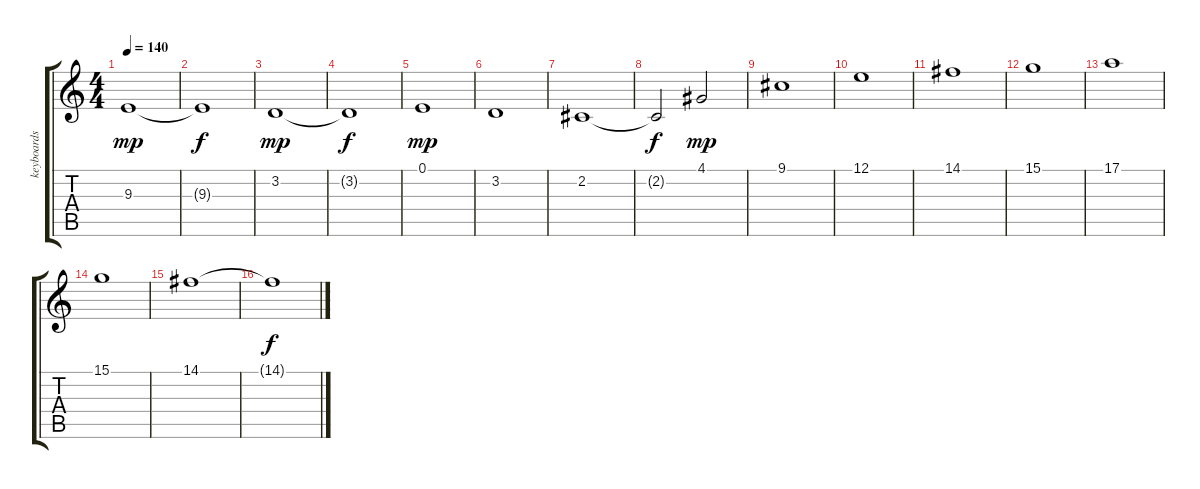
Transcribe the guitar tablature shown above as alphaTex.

\track ("keyboards" "keyboards") {instrument stringensemble1}
\staff {score tabs}
\tuning (E4 B3 G3 D3 A2 E2) {hide}
\ts (4 4)
\tempo 140
\clef g2
\ks c
9.3.1{dy mp} |
9.3{t}.1{dy f} |
3.2.1{dy mp} |
3.2{t}.1{dy f} |
0.1.1{dy mp} |
3.2.1 |
2.2.1 |
2.2{t}.2{dy f} 4.1.2{dy mp} |
9.1.1 |
12.1.1 |
14.1.1 |
15.1.1 |
17.1.1 |
15.1.1 |
14.1.1 |
14.1{t}.1{dy f}
